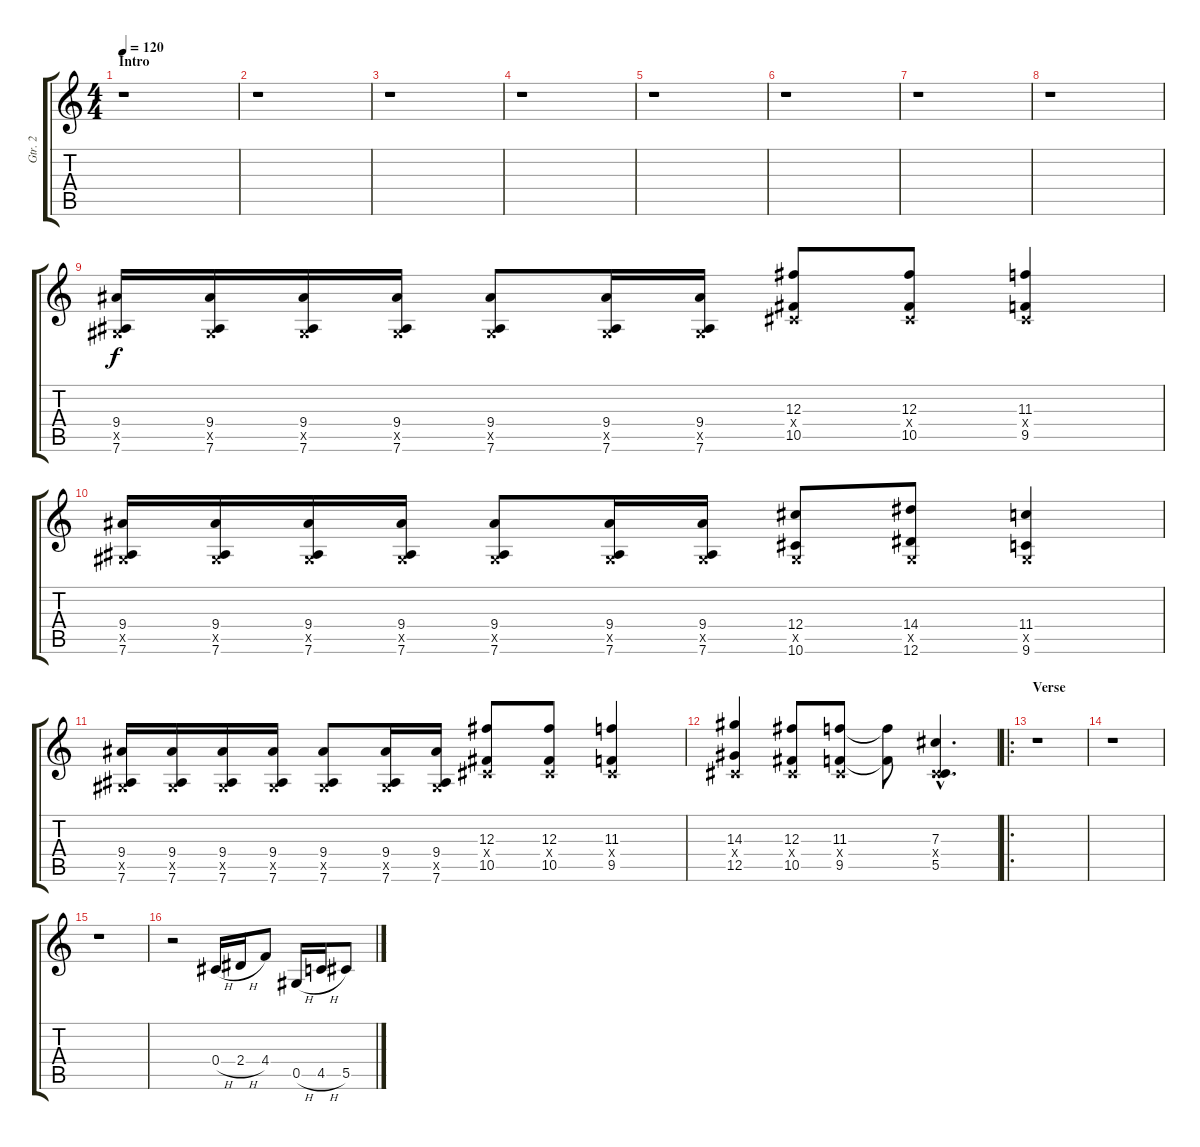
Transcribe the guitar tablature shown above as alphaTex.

\track ("Gtr. 2" "Gtr. 2") {instrument distortionguitar}
\staff {score tabs}
\tuning (Eb4 Bb3 Gb3 Db3 Ab2 Eb2) {hide}
\ts (4 4)
\section ("" "Intro")
\tempo 120
\clef g2
\ks c
r.1{dy f instrument distortionguitar} |
r.1 |
r.1 |
r.1 |
r.1 |
r.1 |
r.1 |
r.1 |
(9.4 0.5{x} 7.6).16{volume 16 instrument distortionguitar} (9.4 0.5{x} 7.6).16 (9.4 0.5{x} 7.6).16 (9.4 0.5{x} 7.6).16 (9.4 0.5{x} 7.6).8 (9.4 0.5{x} 7.6).16 (9.4 0.5{x} 7.6).16 (12.3 0.4{x} 10.5).8 (12.3 0.4{x} 10.5).8 (11.3 0.4{x} 9.5).4 |
(9.4 0.5{x} 7.6).16 (9.4 0.5{x} 7.6).16 (9.4 0.5{x} 7.6).16 (9.4 0.5{x} 7.6).16 (9.4 0.5{x} 7.6).8 (9.4 0.5{x} 7.6).16 (9.4 0.5{x} 7.6).16 (12.4 0.5{x} 10.6).8 (14.4 0.5{x} 12.6).8 (11.4 0.5{x} 9.6).4 |
(9.4 0.5{x} 7.6).16 (9.4 0.5{x} 7.6).16 (9.4 0.5{x} 7.6).16 (9.4 0.5{x} 7.6).16 (9.4 0.5{x} 7.6).8 (9.4 0.5{x} 7.6).16 (9.4 0.5{x} 7.6).16 (12.3 0.4{x} 10.5).8 (12.3 0.4{x} 10.5).8 (11.3 0.4{x} 9.5).4 |
(14.3 0.4{x} 12.5).4 (12.3 0.4{x} 10.5).8 (11.3 0.4{x} 9.5).8 (11.3{t} 9.5{t}).8 (7.3{hac} 0.4{hac x} 5.5{hac}).4{d} |
\ro
\section ("" "Verse")
r.1 |
r.1 |
r.1 |
r.2 0.4{h}.16 2.4{h}.16 4.4.8 0.5{h}.16 4.5{h}.16 5.5.8
